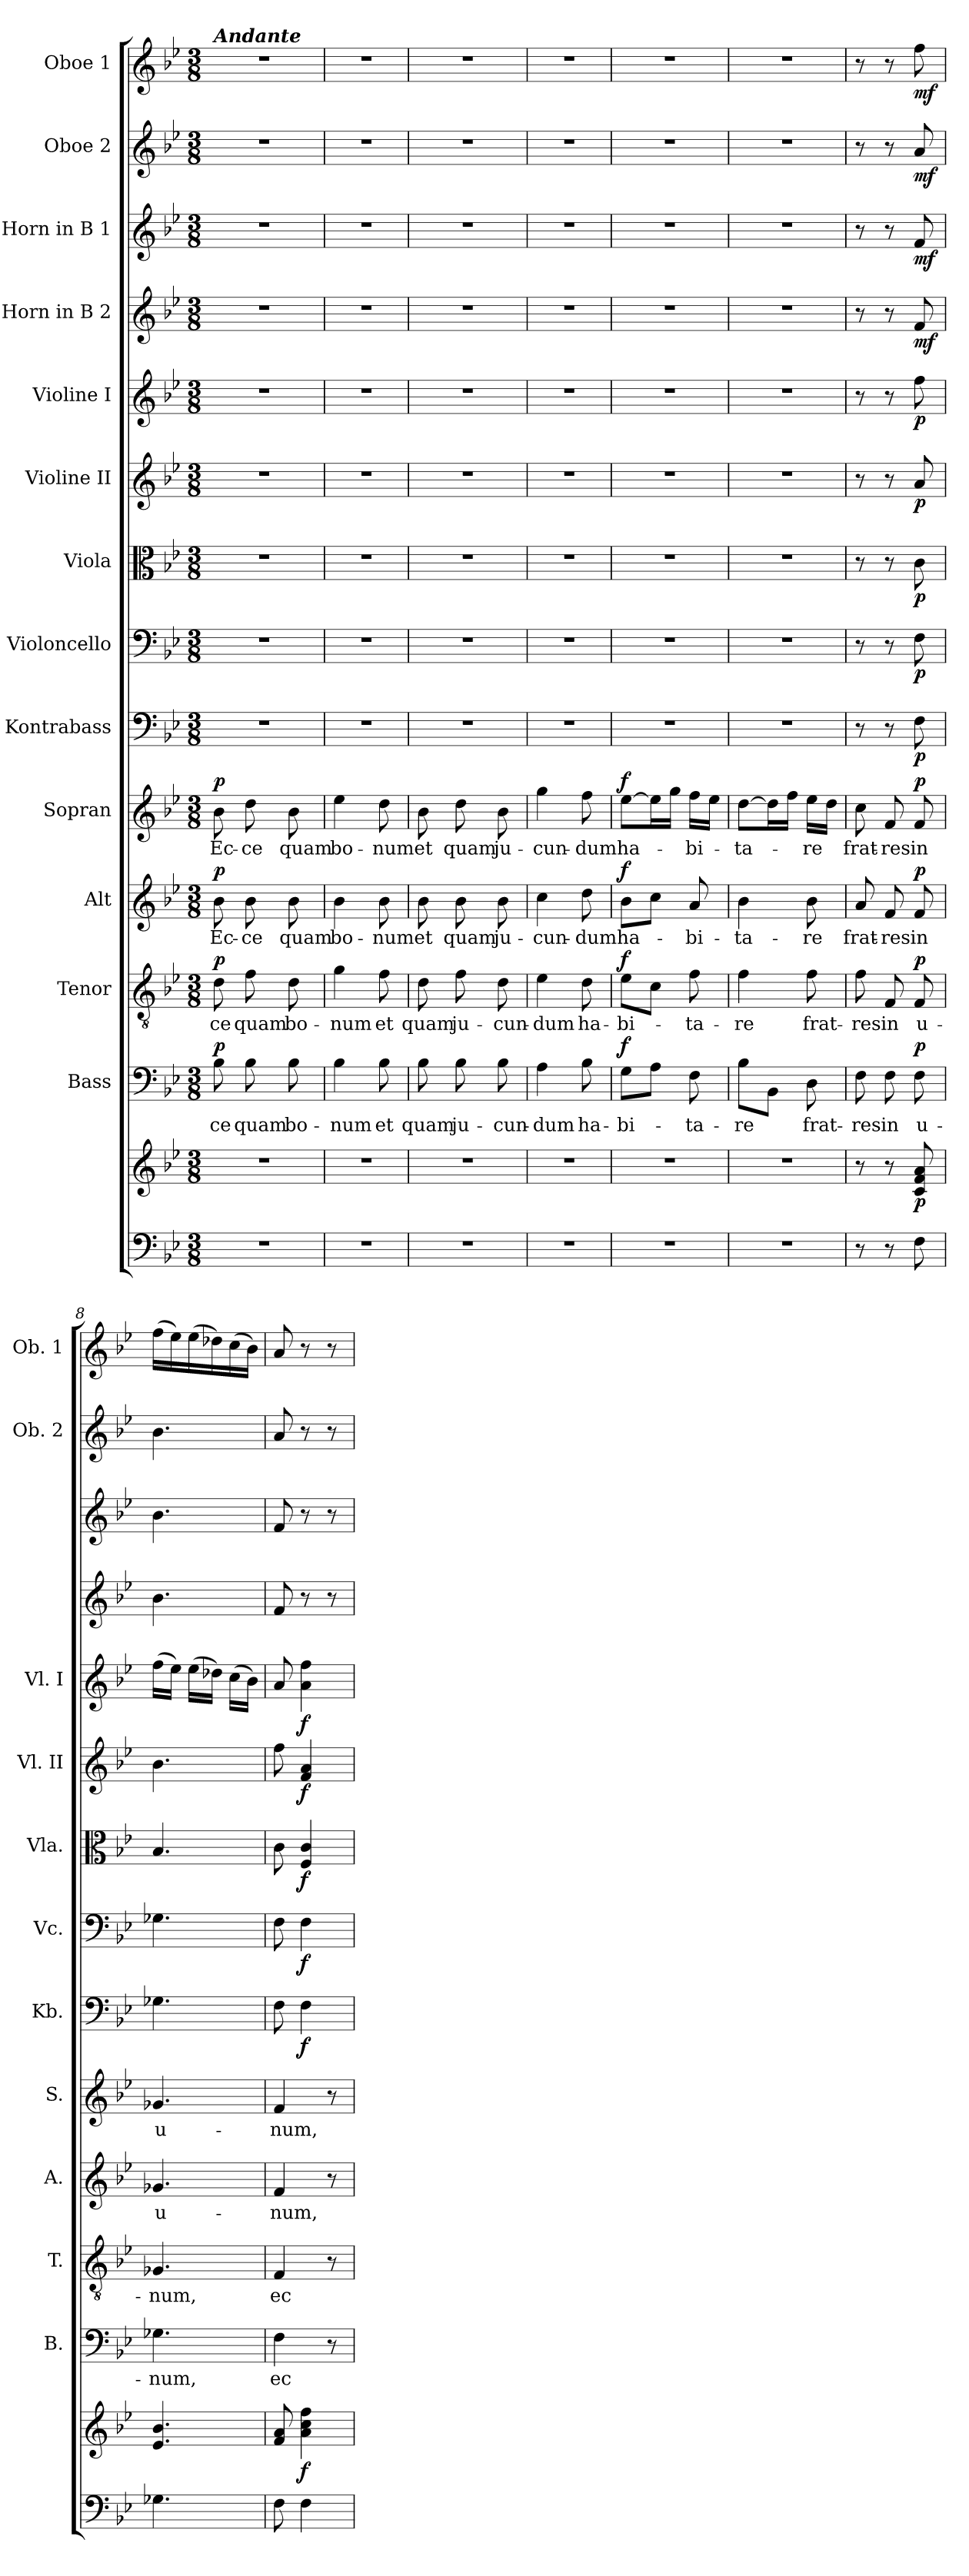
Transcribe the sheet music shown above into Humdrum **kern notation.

**kern	**kern	**dynam	**kern	**text	**dynam	**kern	**text	**dynam	**kern	**text	**dynam	**kern	**text	**dynam	**kern	**dynam	**kern	**dynam	**kern	**dynam	**kern	**dynam	**kern	**dynam	**kern	**dynam	**kern	**dynam	**kern	**dynam	**kern	**dynam
*part14	*part14	*part14	*part13	*part13	*part13	*part12	*part12	*part12	*part11	*part11	*part11	*part10	*part10	*part10	*part9	*part9	*part8	*part8	*part7	*part7	*part6	*part6	*part5	*part5	*part4	*part4	*part3	*part3	*part2	*part2	*part1	*part1
*staff15	*staff14	*staff14/15	*staff13	*staff13	*staff13	*staff12	*staff12	*staff12	*staff11	*staff11	*staff11	*staff10	*staff10	*staff10	*staff9	*staff9	*staff8	*staff8	*staff7	*staff7	*staff6	*staff6	*staff5	*staff5	*staff4	*staff4	*staff3	*staff3	*staff2	*staff2	*staff1	*staff1
*	*	*	*I"Bass	*	*	*I"Tenor	*	*	*I"Alt	*	*	*I"Sopran	*	*	*I"Kontrabass	*	*I"Violoncello	*	*I"Viola	*	*I"Violine II	*	*I"Violine I	*	*I"Horn in B 2	*	*I"Horn in B 1	*	*I"Oboe 2	*	*I"Oboe 1	*
*	*	*	*I'B.	*	*	*I'T.	*	*	*I'A.	*	*	*I'S.	*	*	*I'Kb.	*	*I'Vc.	*	*I'Vla.	*	*I'Vl. II	*	*I'Vl. I	*	*	*	*	*	*I'Ob. 2	*	*I'Ob. 1	*
*clefF4	*clefG2	*	*clefF4	*	*	*clefGv2	*	*	*clefG2	*	*	*clefG2	*	*	*clefF4	*	*clefF4	*	*clefC3	*	*clefG2	*	*clefG2	*	*clefG2	*	*clefG2	*	*clefG2	*	*clefG2	*
*	*	*	*	*	*	*	*	*	*	*	*	*	*	*	*ITrd7c12	*	*	*	*	*	*	*	*	*	*ITrd8c14	*	*ITrd8c14	*	*	*	*	*
*k[b-e-]	*k[b-e-]	*	*k[b-e-]	*	*	*k[b-e-]	*	*	*k[b-e-]	*	*	*k[b-e-]	*	*	*k[b-e-]	*	*k[b-e-]	*	*k[b-e-]	*	*k[b-e-]	*	*k[b-e-]	*	*k[b-e-]	*	*k[b-e-]	*	*k[b-e-]	*	*k[b-e-]	*
*B-:	*B-:	*	*B-:	*	*	*B-:	*	*	*B-:	*	*	*B-:	*	*	*B-:	*	*B-:	*	*B-:	*	*B-:	*	*B-:	*	*B-:	*	*B-:	*	*B-:	*	*B-:	*
*M3/8	*M3/8	*	*M3/8	*	*	*M3/8	*	*	*M3/8	*	*	*M3/8	*	*	*M3/8	*	*M3/8	*	*M3/8	*	*M3/8	*	*M3/8	*	*M3/8	*	*M3/8	*	*M3/8	*	*M3/8	*
=1	=1	=1	=1	=1	=1	=1	=1	=1	=1	=1	=1	=1	=1	=1	=1	=1	=1	=1	=1	=1	=1	=1	=1	=1	=1	=1	=1	=1	=1	=1	=1	=1
!	!	!	!	!	!	!	!	!	!	!	!	!	!	!	!	!	!	!	!	!	!	!	!	!	!	!	!	!	!	!	!LO:TX:a:Bi:t=Andante	!
!	!	!	!	!LO:LY:b	!LO:DY:a	!	!LO:LY:b	!LO:DY:a	!	!LO:LY:b	!LO:DY:a	!	!LO:LY:b	!LO:DY:a	!	!	!	!	!	!	!	!	!	!	!	!	!	!	!	!	!	!
4.r	4.r	.	8B-\	ce	p	8d\	ce	p	8b-\	Ec-	p	8b-\	Ec-	p	4.r	.	4.r	.	4.r	.	4.r	.	4.r	.	4.r	.	4.r	.	4.r	.	4.r	.
!	!	!	!	!LO:LY:b	!	!	!LO:LY:b	!	!	!LO:LY:b	!	!	!LO:LY:b	!	!	!	!	!	!	!	!	!	!	!	!	!	!	!	!	!	!	!
.	.	.	8B-\	quam	.	8f\	quam	.	8b-\	-ce	.	8dd\	-ce	.	.	.	.	.	.	.	.	.	.	.	.	.	.	.	.	.	.	.
!	!	!	!	!LO:LY:b	!	!	!LO:LY:b	!	!	!LO:LY:b	!	!	!LO:LY:b	!	!	!	!	!	!	!	!	!	!	!	!	!	!	!	!	!	!	!
.	.	.	8B-\	bo-	.	8d\	bo-	.	8b-\	quam	.	8b-\	quam	.	.	.	.	.	.	.	.	.	.	.	.	.	.	.	.	.	.	.
=2	=2	=2	=2	=2	=2	=2	=2	=2	=2	=2	=2	=2	=2	=2	=2	=2	=2	=2	=2	=2	=2	=2	=2	=2	=2	=2	=2	=2	=2	=2	=2	=2
!	!	!	!	!LO:LY:b	!	!	!LO:LY:b	!	!	!LO:LY:b	!	!	!LO:LY:b	!	!	!	!	!	!	!	!	!	!	!	!	!	!	!	!	!	!	!
4.r	4.r	.	4B-\	-num	.	4g\	-num	.	4b-\	bo-	.	4ee-\	bo-	.	4.r	.	4.r	.	4.r	.	4.r	.	4.r	.	4.r	.	4.r	.	4.r	.	4.r	.
!	!	!	!	!LO:LY:b	!	!	!LO:LY:b	!	!	!LO:LY:b	!	!	!LO:LY:b	!	!	!	!	!	!	!	!	!	!	!	!	!	!	!	!	!	!	!
.	.	.	8B-\	et	.	8f\	et	.	8b-\	-num	.	8dd\	-num	.	.	.	.	.	.	.	.	.	.	.	.	.	.	.	.	.	.	.
=3	=3	=3	=3	=3	=3	=3	=3	=3	=3	=3	=3	=3	=3	=3	=3	=3	=3	=3	=3	=3	=3	=3	=3	=3	=3	=3	=3	=3	=3	=3	=3	=3
!	!	!	!	!LO:LY:b	!	!	!LO:LY:b	!	!	!LO:LY:b	!	!	!LO:LY:b	!	!	!	!	!	!	!	!	!	!	!	!	!	!	!	!	!	!	!
4.r	4.r	.	8B-\	quam	.	8d\	quam	.	8b-\	et	.	8b-\	et	.	4.r	.	4.r	.	4.r	.	4.r	.	4.r	.	4.r	.	4.r	.	4.r	.	4.r	.
!	!	!	!	!LO:LY:b	!	!	!LO:LY:b	!	!	!LO:LY:b	!	!	!LO:LY:b	!	!	!	!	!	!	!	!	!	!	!	!	!	!	!	!	!	!	!
.	.	.	8B-\	ju-	.	8f\	ju-	.	8b-\	quam	.	8dd\	quam	.	.	.	.	.	.	.	.	.	.	.	.	.	.	.	.	.	.	.
!	!	!	!	!LO:LY:b	!	!	!LO:LY:b	!	!	!LO:LY:b	!	!	!LO:LY:b	!	!	!	!	!	!	!	!	!	!	!	!	!	!	!	!	!	!	!
.	.	.	8B-\	-cun-	.	8d\	-cun-	.	8b-\	ju-	.	8b-\	ju-	.	.	.	.	.	.	.	.	.	.	.	.	.	.	.	.	.	.	.
=4	=4	=4	=4	=4	=4	=4	=4	=4	=4	=4	=4	=4	=4	=4	=4	=4	=4	=4	=4	=4	=4	=4	=4	=4	=4	=4	=4	=4	=4	=4	=4	=4
!	!	!	!	!LO:LY:b	!	!	!LO:LY:b	!	!	!LO:LY:b	!	!	!LO:LY:b	!	!	!	!	!	!	!	!	!	!	!	!	!	!	!	!	!	!	!
4.r	4.r	.	4A\	-dum	.	4e-\	-dum	.	4cc\	-cun-	.	4gg\	-cun-	.	4.r	.	4.r	.	4.r	.	4.r	.	4.r	.	4.r	.	4.r	.	4.r	.	4.r	.
!	!	!	!	!LO:LY:b	!	!	!LO:LY:b	!	!	!LO:LY:b	!	!	!LO:LY:b	!	!	!	!	!	!	!	!	!	!	!	!	!	!	!	!	!	!	!
.	.	.	8B-\	ha-	.	8d\	ha-	.	8dd\	-dum	.	8ff\	-dum	.	.	.	.	.	.	.	.	.	.	.	.	.	.	.	.	.	.	.
=5	=5	=5	=5	=5	=5	=5	=5	=5	=5	=5	=5	=5	=5	=5	=5	=5	=5	=5	=5	=5	=5	=5	=5	=5	=5	=5	=5	=5	=5	=5	=5	=5
!	!	!	!	!LO:LY:b	!LO:DY:a	!	!LO:LY:b	!LO:DY:a	!	!LO:LY:b	!LO:DY:a	!	!LO:LY:b	!LO:DY:a	!	!	!	!	!	!	!	!	!	!	!	!	!	!	!	!	!	!
4.r	4.r	.	8G\L	-bi-	f	8e-\L	-bi-	f	8b-\L	ha-	f	[8ee-\L	ha-	f	4.r	.	4.r	.	4.r	.	4.r	.	4.r	.	4.r	.	4.r	.	4.r	.	4.r	.
.	.	.	8A\J	.	.	8c\J	.	.	8cc\J	.	.	16ee-\L]	.	.	.	.	.	.	.	.	.	.	.	.	.	.	.	.	.	.	.	.
.	.	.	.	.	.	.	.	.	.	.	.	16gg\JJ	.	.	.	.	.	.	.	.	.	.	.	.	.	.	.	.	.	.	.	.
!	!	!	!	!LO:LY:b	!	!	!LO:LY:b	!	!	!LO:LY:b	!	!	!LO:LY:b	!	!	!	!	!	!	!	!	!	!	!	!	!	!	!	!	!	!	!
.	.	.	8F\	-ta-	.	8f\	-ta-	.	8a/	-bi-	.	16ff\LL	-bi-	.	.	.	.	.	.	.	.	.	.	.	.	.	.	.	.	.	.	.
.	.	.	.	.	.	.	.	.	.	.	.	16ee-\JJ	.	.	.	.	.	.	.	.	.	.	.	.	.	.	.	.	.	.	.	.
=6	=6	=6	=6	=6	=6	=6	=6	=6	=6	=6	=6	=6	=6	=6	=6	=6	=6	=6	=6	=6	=6	=6	=6	=6	=6	=6	=6	=6	=6	=6	=6	=6
!	!	!	!	!LO:LY:b	!	!	!LO:LY:b	!	!	!LO:LY:b	!	!	!LO:LY:b	!	!	!	!	!	!	!	!	!	!	!	!	!	!	!	!	!	!	!
4.r	4.r	.	8B-\L	-re	.	4f\	-re	.	4b-\	-ta-	.	[8dd\L	-ta-	.	4.r	.	4.r	.	4.r	.	4.r	.	4.r	.	4.r	.	4.r	.	4.r	.	4.r	.
.	.	.	8BB-\J	.	.	.	.	.	.	.	.	16dd\L]	.	.	.	.	.	.	.	.	.	.	.	.	.	.	.	.	.	.	.	.
.	.	.	.	.	.	.	.	.	.	.	.	16ff\JJ	.	.	.	.	.	.	.	.	.	.	.	.	.	.	.	.	.	.	.	.
!	!	!	!	!LO:LY:b	!	!	!LO:LY:b	!	!	!LO:LY:b	!	!	!LO:LY:b	!	!	!	!	!	!	!	!	!	!	!	!	!	!	!	!	!	!	!
.	.	.	8D\	frat-	.	8f\	frat-	.	8b-\	-re	.	16ee-\LL	-re	.	.	.	.	.	.	.	.	.	.	.	.	.	.	.	.	.	.	.
.	.	.	.	.	.	.	.	.	.	.	.	16dd\JJ	.	.	.	.	.	.	.	.	.	.	.	.	.	.	.	.	.	.	.	.
=7	=7	=7	=7	=7	=7	=7	=7	=7	=7	=7	=7	=7	=7	=7	=7	=7	=7	=7	=7	=7	=7	=7	=7	=7	=7	=7	=7	=7	=7	=7	=7	=7
!	!	!	!	!LO:LY:b	!	!	!LO:LY:b	!	!	!LO:LY:b	!	!	!LO:LY:b	!	!	!	!	!	!	!	!	!	!	!	!	!	!	!	!	!	!	!
8r	8r	.	8F\	-res	.	8f\	-res	.	8a/	frat-	.	8cc\	frat-	.	8r	.	8r	.	8r	.	8r	.	8r	.	8r	.	8r	.	8r	.	8r	.
!	!	!	!	!LO:LY:b	!	!	!LO:LY:b	!	!	!LO:LY:b	!	!	!LO:LY:b	!	!	!	!	!	!	!	!	!	!	!	!	!	!	!	!	!	!	!
8r	8r	.	8F\	in	.	8F/	in	.	8f/	-res	.	8f/	-res	.	8r	.	8r	.	8r	.	8r	.	8r	.	8r	.	8r	.	8r	.	8r	.
!	!	!LO:DY:b	!	!LO:LY:b	!LO:DY:a	!	!LO:LY:b	!LO:DY:a	!	!LO:LY:b	!LO:DY:a	!	!LO:LY:b	!LO:DY:a	!	!LO:DY:b	!	!LO:DY:b	!	!LO:DY:b	!	!LO:DY:b	!	!LO:DY:b	!	!LO:DY:b	!	!LO:DY:b	!	!LO:DY:b	!	!LO:DY:b
8F\	8c/ 8f/ 8a/	p	8F\	u-	p	8F/	u-	p	8f/	in	p	8f/	in	p	8FF\	p	8F\	p	8c\	p	8a/	p	8ff\	p	8F/	mf	8F/	mf	8a/	mf	8ff\	mf
=8	=8	=8	=8	=8	=8	=8	=8	=8	=8	=8	=8	=8	=8	=8	=8	=8	=8	=8	=8	=8	=8	=8	=8	=8	=8	=8	=8	=8	=8	=8	=8	=8
!	!	!	!	!LO:LY:b	!	!	!LO:LY:b	!	!	!LO:LY:b	!	!	!LO:LY:b	!	!	!	!	!	!	!	!	!	!	!	!	!	!	!	!	!	!	!
4.G-X\	4.e-/ 4.b-/	.	4.G-X\	-num,	.	4.G-X/	-num,	.	4.g-X/	u-	.	4.g-X/	u-	.	4.GG-X\	.	4.G-X\	.	4.B-/	.	4.b-\	.	(>16ff\LL	.	4.B-\	.	4.B-\	.	4.b-\	.	(>16ff\LL	.
.	.	.	.	.	.	.	.	.	.	.	.	.	.	.	.	.	.	.	.	.	.	.	16ee-\JJ)	.	.	.	.	.	.	.	16ee-\)	.
.	.	.	.	.	.	.	.	.	.	.	.	.	.	.	.	.	.	.	.	.	.	.	(>16ee-\LL	.	.	.	.	.	.	.	(>16ee-\	.
.	.	.	.	.	.	.	.	.	.	.	.	.	.	.	.	.	.	.	.	.	.	.	16dd-X\JJ)	.	.	.	.	.	.	.	16dd-X\)	.
.	.	.	.	.	.	.	.	.	.	.	.	.	.	.	.	.	.	.	.	.	.	.	(>16cc\LL	.	.	.	.	.	.	.	(>16cc\	.
.	.	.	.	.	.	.	.	.	.	.	.	.	.	.	.	.	.	.	.	.	.	.	16b-\JJ)	.	.	.	.	.	.	.	16b-\JJ)	.
!!LO:PB:g=z
=9	=9	=9	=9	=9	=9	=9	=9	=9	=9	=9	=9	=9	=9	=9	=9	=9	=9	=9	=9	=9	=9	=9	=9	=9	=9	=9	=9	=9	=9	=9	=9	=9
!	!	!	!	!LO:LY:b	!	!	!LO:LY:b	!	!	!LO:LY:b	!	!	!LO:LY:b	!	!	!	!	!	!	!	!	!	!	!	!	!	!	!	!	!	!	!
8F\	8f/ 8a/	.	4F\	ec-	.	4F/	ec-	.	4f/	-num,	.	4f/	-num,	.	8FF\	.	8F\	.	8c\	.	8ff\	.	8a/	.	8F/	.	8F/	.	8a/	.	8a/	.
!	!	!LO:DY:b	!	!	!	!	!	!	!	!	!	!	!	!	!	!LO:DY:b	!	!LO:DY:b	!	!LO:DY:b	!	!LO:DY:b	!	!LO:DY:b	!	!	!	!	!	!	!	!
4F\	4a\ 4cc\ 4ff\	f	.	.	.	.	.	.	.	.	.	.	.	.	4FF\	f	4F\	f	4F/ 4c/	f	4f/ 4a/	f	4a\ 4ff\	f	8r	.	8r	.	8r	.	8r	.
.	.	.	8r	.	.	8r	.	.	8r	.	.	8r	.	.	.	.	.	.	.	.	.	.	.	.	8r	.	8r	.	8r	.	8r	.
=	=	=	=	=	=	=	=	=	=	=	=	=	=	=	=	=	=	=	=	=	=	=	=	=	=	=	=	=	=	=	=	=
*-	*-	*-	*-	*-	*-	*-	*-	*-	*-	*-	*-	*-	*-	*-	*-	*-	*-	*-	*-	*-	*-	*-	*-	*-	*-	*-	*-	*-	*-	*-	*-	*-
